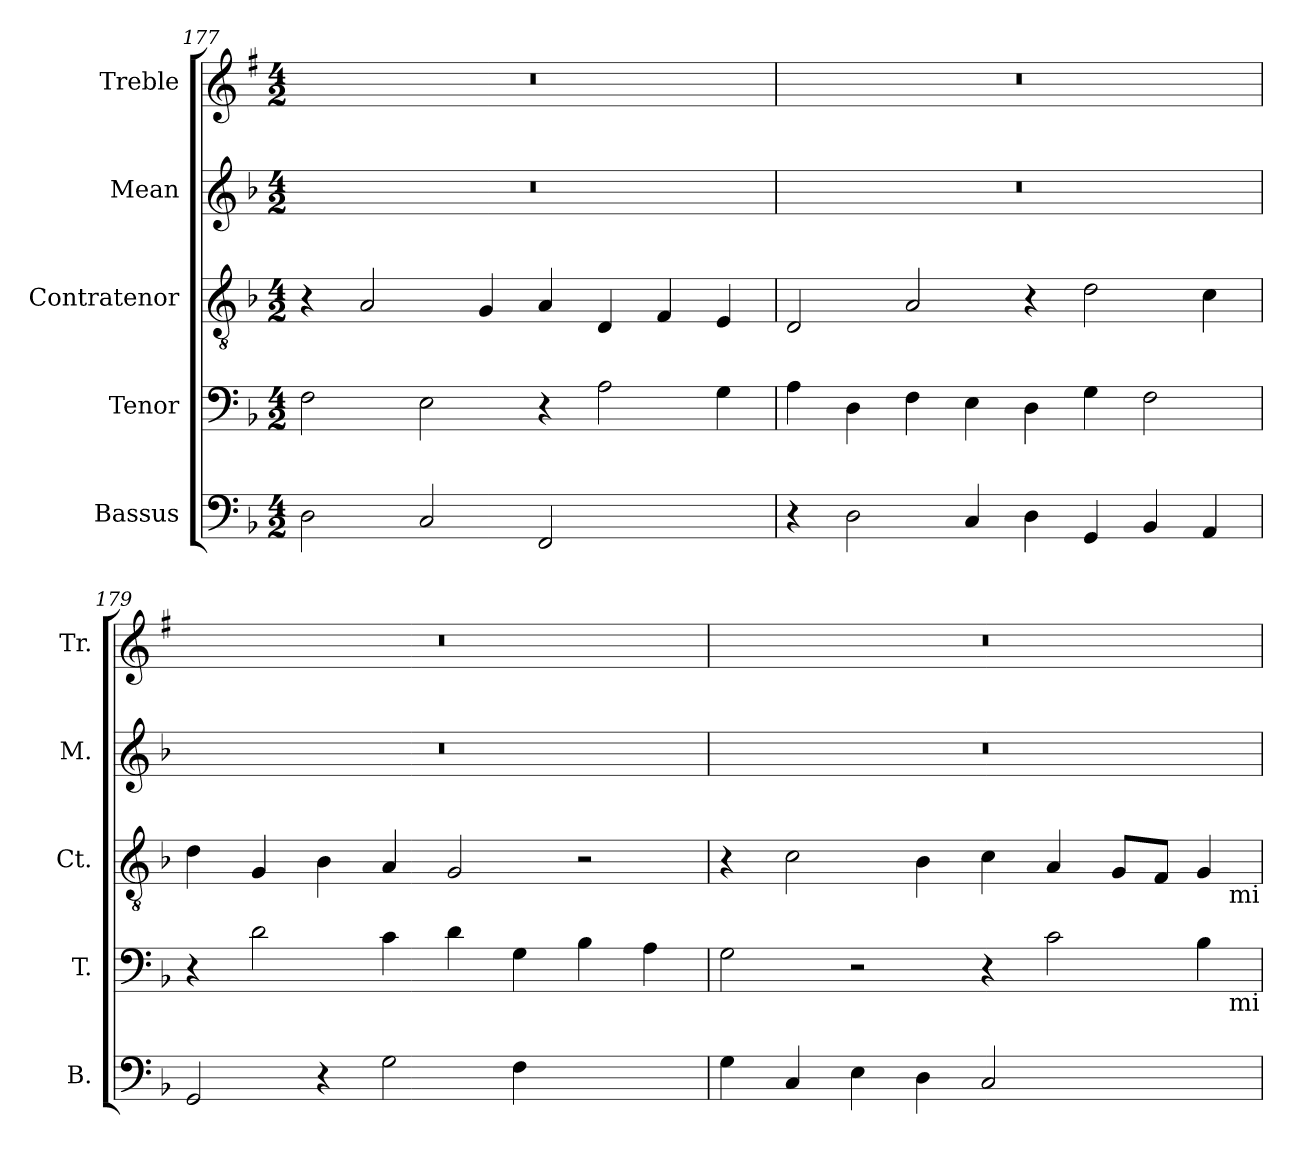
**kern	**kern	**kern	**kern	**kern
*part5	*part4	*part3	*part2	*part1
*staff5	*staff4	*staff3	*staff2	*staff1
*I"Bassus	*I"Tenor	*I"Contratenor	*I"Mean	*I"Treble
*I'B.	*I'T.	*I'Ct.	*I'M.	*I'Tr.
!!LO:LB:g=z
*clefF4	*clefF4	*clefGv2	*clefG2	*clefG2
*ITrd7c12	*	*	*	*ITrd1c2
*k[b-]	*k[b-]	*k[b-]	*k[b-]	*k[b-]
*F:	*F:	*F:	*F:	*F:
*M4/2	*M4/2	*M4/2	*M4/2	*M4/2
=177	=177	=177	=177	=177
2DD\	2F\	4r	0r	0r
.	.	2A/	.	.
2CC/	2E\	.	.	.
.	.	4G/	.	.
2FFF/	4r	4A/	.	.
.	2A\	4D/	.	.
2ryy	.	4F/	.	.
.	4G\	4E/	.	.
=178	=178	=178	=178	=178
4r	4A\	2D/	0r	0r
2DD\	4D\	.	.	.
.	4F\	2A/	.	.
4CC/	4E\	.	.	.
4DD\	4D\	4r	.	.
4GGG/	4G\	2d\	.	.
4BBB-/	2F\	.	.	.
4AAA/	.	4c\	.	.
=179	=179	=179	=179	=179
2GGG/	4r	4d\	0r	0r
.	2d\	4G/	.	.
4r	.	4B-\	.	.
2GG\	4c\	4A/	.	.
.	4d\	2G/	.	.
4FF\	4G\	.	.	.
2ryy	4B-\	2r	.	.
.	4A\	.	.	.
=180	=180	=180	=180	=180
4GG\	2G\	4r	0r	0r
4CC/	.	2c\	.	.
4EE\	2r	.	.	.
4DD\	.	4B-\	.	.
2CC/	4r	4c\	.	.
.	2c\	4A/	.	.
2ryy	.	8G/L	.	.
.	.	8F/J	.	.
.	4B-\	4G/	.	.
!	!	!LO:TX:b:t=mi	!	!
!	!LO:TX:b:t=mi	!	!	!
=	=	=	=	=
*-	*-	*-	*-	*-
